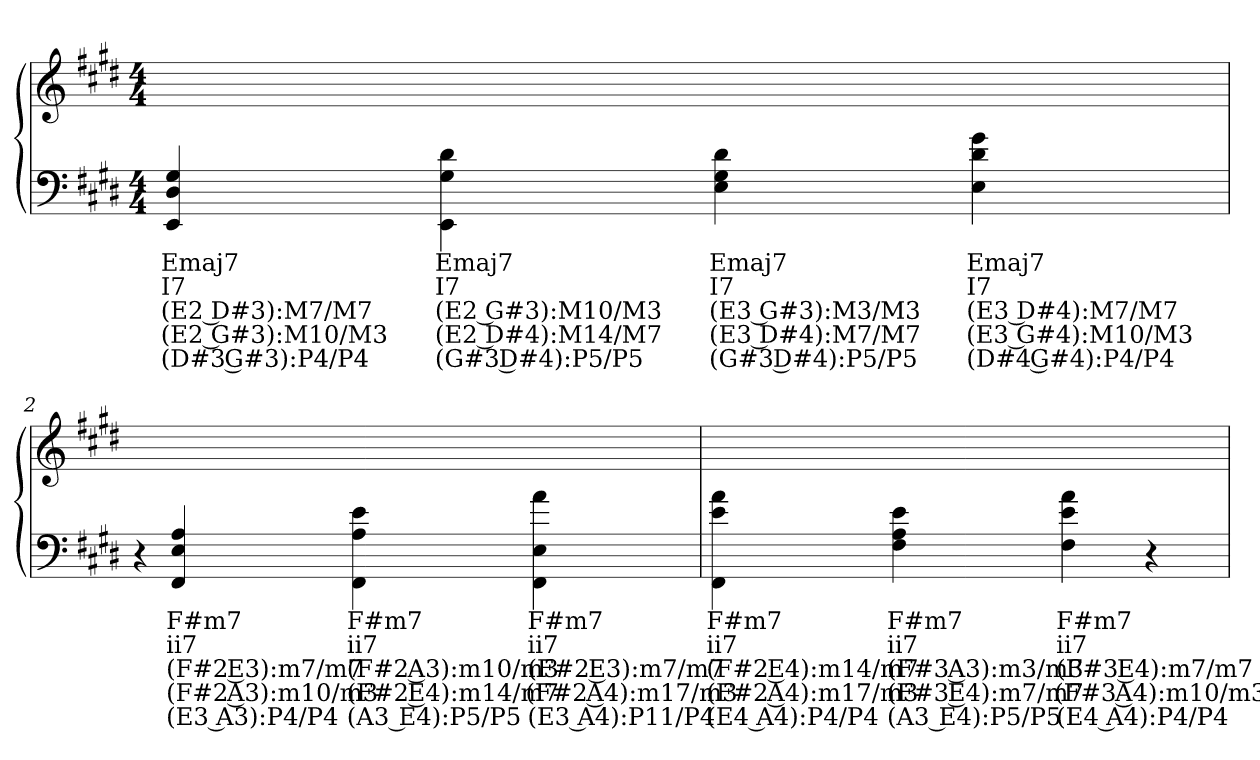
**kern	**text	**text	**text	**text	**text	**kern
*part2	*part2	*part2	*part2	*part2	*part2	*part1
*staff2	*staff2	*staff2	*staff2	*staff2	*staff2	*staff1
*clefF4	*	*	*	*	*	*clefG2
*k[f#c#g#d#]	*	*	*	*	*	*k[f#c#g#d#]
*E:	*	*	*	*	*	*E:
*M4/4	*	*	*	*	*	*M4/4
*MM60	*	*	*	*	*	*MM60
=1	=1	=1	=1	=1	=1	=1
4EE 4D# 4G#	Emaj7	I7	(E2 D#3):M7/M7	(E2 G#3):M10/M3	(D#3 G#3):P4/P4	1ryy
4EE 4G# 4d#	Emaj7	I7	(E2 G#3):M10/M3	(E2 D#4):M14/M7	(G#3 D#4):P5/P5	.
4E 4G# 4d#	Emaj7	I7	(E3 G#3):M3/M3	(E3 D#4):M7/M7	(G#3 D#4):P5/P5	.
4E 4d# 4g#	Emaj7	I7	(E3 D#4):M7/M7	(E3 G#4):M10/M3	(D#4 G#4):P4/P4	.
=2	=2	=2	=2	=2	=2	=2
4r	.	.	.	.	.	1ryy
4FF# 4E 4A	F#m7	ii7	(F#2 E3):m7/m7	(F#2 A3):m10/m3	(E3 A3):P4/P4	.
4FF# 4A 4e	F#m7	ii7	(F#2 A3):m10/m3	(F#2 E4):m14/m7	(A3 E4):P5/P5	.
4FF# 4E 4a	F#m7	ii7	(F#2 E3):m7/m7	(F#2 A4):m17/m3	(E3 A4):P11/P4	.
=3	=3	=3	=3	=3	=3	=3
4FF# 4e 4a	F#m7	ii7	(F#2 E4):m14/m7	(F#2 A4):m17/m3	(E4 A4):P4/P4	1ryy
4F# 4A 4e	F#m7	ii7	(F#3 A3):m3/m3	(F#3 E4):m7/m7	(A3 E4):P5/P5	.
4F# 4e 4a	F#m7	ii7	(F#3 E4):m7/m7	(F#3 A4):m10/m3	(E4 A4):P4/P4	.
4r	.	.	.	.	.	.
=	=	=	=	=	=	=
*-	*-	*-	*-	*-	*-	*-
